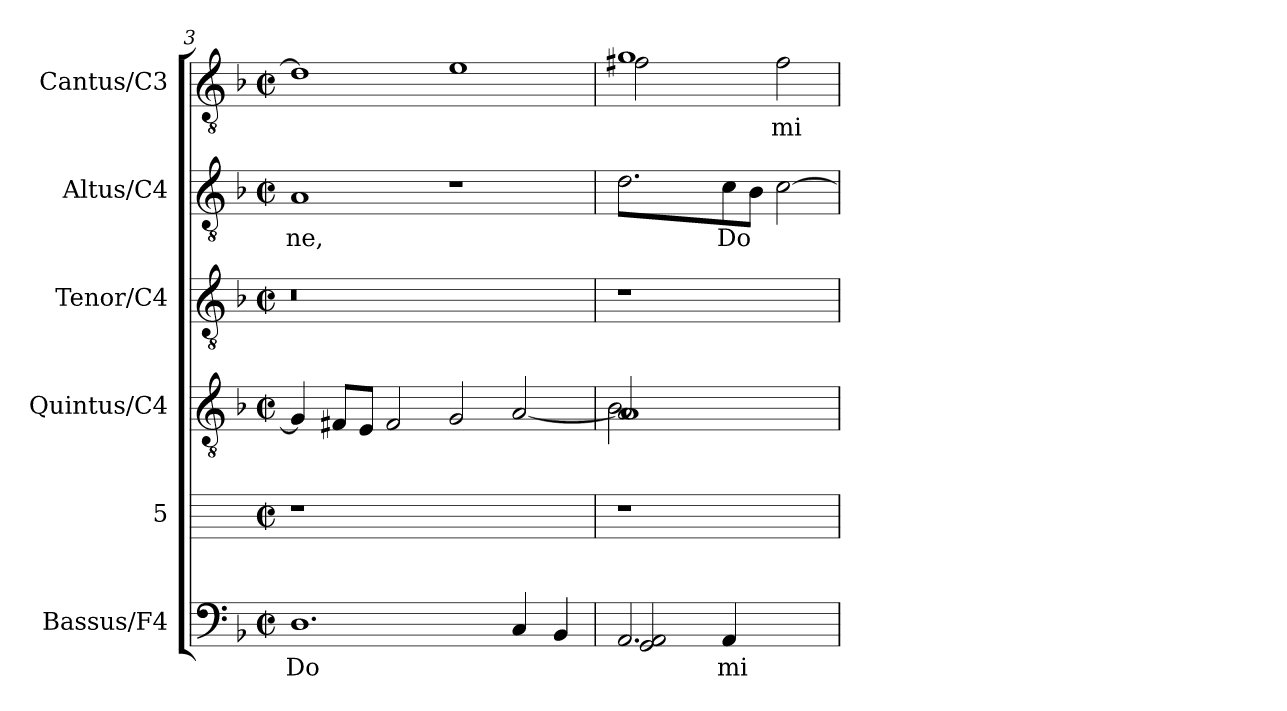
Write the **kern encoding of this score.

**kern	**text	**kern	**kern	**kern	**kern	**text	**kern	**text
*part6	*part6	*part5	*part4	*part3	*part2	*part2	*part1	*part1
*staff6	*staff6	*staff5	*staff4	*staff3	*staff2	*staff2	*staff1	*staff1
*I"Bassus/F4	*	*I"5	*I"Quintus/C4	*I"Tenor/C4	*I"Altus/C4	*	*I"Cantus/C3	*
*I'B	*	*	*	*I'T	*I'A	*	*I'C	*
*clefF4	*	*	*clefGv2	*clefGv2	*clefGv2	*	*clefGv2	*
*k[b-]	*	*k[]	*k[b-]	*k[b-]	*k[b-]	*	*k[b-]	*
*F:	*	*C:	*F:	*F:	*F:	*	*F:	*
*M2/2	*	*M2/2	*M2/2	*M2/2	*M2/2	*	*M2/2	*
*met(c|)	*	*met(c|)	*met(c|)	*met(c|)	*met(c|)	*	*met(c|)	*
=3	=3	=3	=3	=3	=3	=3	=3	=3
!	!LO:LY:b:cj	!	!	!	!	!LO:LY:b:cj	!	!LO:LY:b:cj
1.D	Do-	1r	4G/]	0r	1A	-ne,	1d]	--
.	.	.	8F#X/L	.	.	.	.	.
.	.	.	8E/J	.	.	.	.	.
.	.	.	2F#/	.	.	.	.	.
!	!	!	!	!	!	!	!	!LO:LY:b:cj
.	.	1ryy	2G/	.	1r	.	1e	--
!	!LO:LY:b:cj	!	!	!	!	!	!	!
4C/	--	.	[<2A/	.	.	.	.	.
!	!LO:LY:b:cj	!	!	!	!	!	!	!
4BB-/	--	.	.	.	.	.	.	.
=4	=4	=4	=4	=4	=4	=4	=4	=4
*^	*	*	*	*	*	*	*	*
!	!	!	!	!LO:TX:b:t=mi-ne,	!	!	!	!	!
!	!	!LO:LY:b:cj	!	!	!	!	!	!	!LO:LY:b:cj
*	*	*	*	*^	*	*	*	*^	*
*	*	*	*	*	*^	*	*	*	*	*	*
2.AA/	2AA/ 2GG/	--	1r	2A/]	2B-\	1A	1r	2.d\	.	1g	2f#X\	--
.	2ryy	.	.	2ryy	2ryy	.	.	.	.	.	1ryy	.
!	!	!LO:LY:b:cj	!	!	!	!	!	!	!LO:LY:b:cj	!	!	!
4AA/	.	-mi-	.	.	.	.	.	8c\	Do-	.	.	.
!	!	!	!	!	!	!	!	!	!LO:LY:b:cj	!	!	!
.	.	.	.	.	.	.	.	8B-\J	--	.	.	.
!	!	!	!	!	!	!	!	!	!LO:LY:b:cj	!	!	!LO:LY:b:cj
2ryy	2ryy	.	2ryy	2ryy	2ryy	2ryy	2ryy	[>2c\	--	2f#\	.	-mi-
*v	*v	*	*	*v	*v	*v	*	*	*	*v	*v	*
=	=	=	=	=	=	=	=	=
*-	*-	*-	*-	*-	*-	*-	*-	*-
